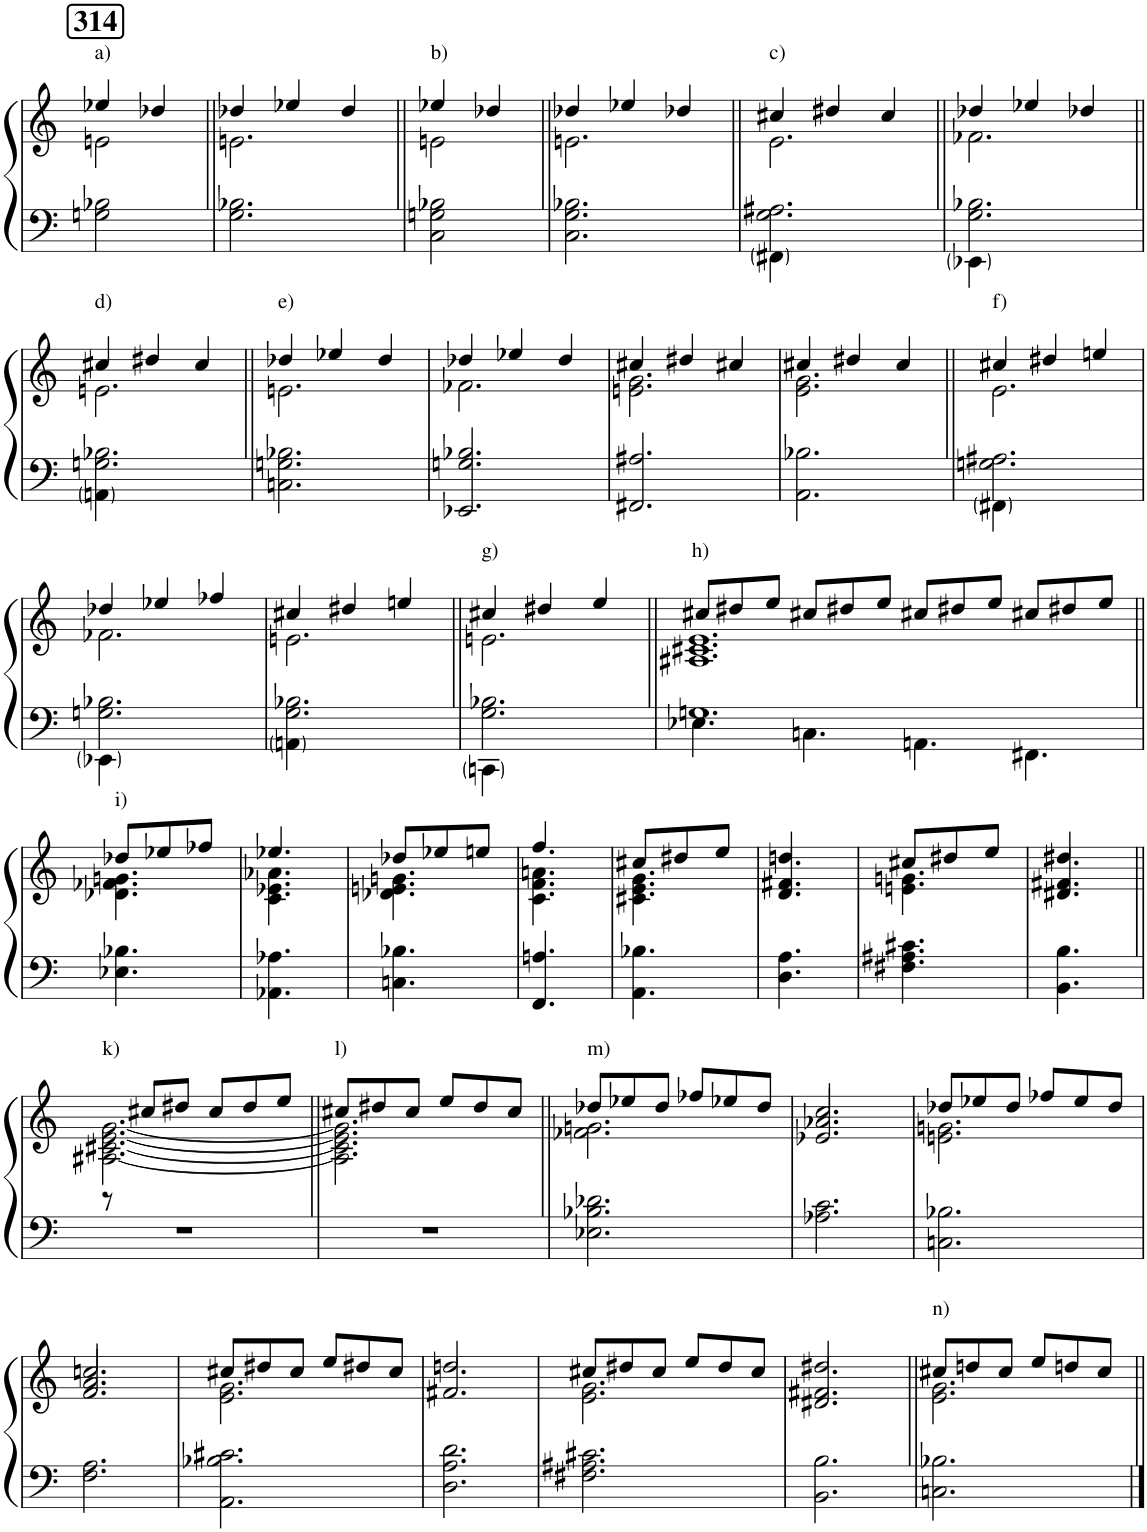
**kern	**kern
*part1	*part1
*staff2	*staff1
*I"Piano	*
*I'Pno.	*
*clefF4	*clefG2
*k[]	*k[]
*M2/4	*M2/4
!!LO:REH:place=s1:a:B:cj:fs=14:t=314
=1	=1
*	*^
!	!LO:TX:a:t=a)	!
2Gn\ 2B-X\	2en\	4ee-X/
.	.	4dd-X/
=2||	=2||	=2||
*M3/4	*M3/4	*
2.G\ 2.B-X\	2.en\	4dd-X/
.	.	4ee-X/
.	.	4dd-/
=3||	=3||	=3||
*M2/4	*M2/4	*
!	!LO:TX:a:t=b)	!
2C\ 2Gn\ 2B-X\	2en\	4ee-X/
.	.	4dd-X/
=4||	=4||	=4||
*M3/4	*M3/4	*
2.C\ 2.G\ 2.B-X\	2.en\	4dd-X/
.	.	4ee-X/
.	.	4dd-X/
=5||	=5||	=5||
*^	*	*
!	!	!LO:TX:a:t=c)	!
!	!LO:N:head=solid	!	!
2.G\ 2.A#X\	2.FF#X\	2.e\	4cc#X/
.	.	.	4dd#X/
.	.	.	4cc#/
=6||	=6||	=6||	=6||
!	!LO:N:head=solid	!	!
2.G\ 2.B-X\	2.EE-X\	2.f-X\	4dd-X/
.	.	.	4ee-X/
.	.	.	4dd-X/
!!LO:LB:g=z	!!
=7||	=7||	=7||	=7||
!	!	!LO:TX:a:t=d)	!
!	!LO:N:head=solid	!	!
2.Gn\ 2.B-X\	2.AAn\	2.en\	4cc#X/
.	.	.	4dd#X/
.	.	.	4cc#/
*v	*v	*	*
=8||	=8||	=8||
!	!LO:TX:a:t=e)	!
2.Cn\ 2.Gn\ 2.B-X\	2.en\	4dd-X/
.	.	4ee-X/
.	.	4dd-/
=9	=9	=9
2.EE-X/ 2.Gn/ 2.B-X/	2.f-X\	4dd-X/
.	.	4ee-X/
.	.	4dd-/
=10	=10	=10
2.FF#X/ 2.A#X/	2.en\ 2.g\	4cc#X/
.	.	4dd#X/
.	.	4cc#X/
=11	=11	=11
2.AA\ 2.B-X\	2.e\ 2.g\	4cc#X/
.	.	4dd#X/
.	.	4cc#/
=12||	=12||	=12||
*^	*	*
!	!	!LO:TX:a:t=f)	!
!	!LO:N:head=solid	!	!
2.Gn\ 2.A#X\	2.FF#X\	2.e\	4cc#X/
.	.	.	4dd#X/
.	.	.	4een/
!!LO:LB:g=z	!!
=13	=13	=13	=13
!	!LO:N:head=solid	!	!
2.Gn\ 2.B-X\	2.EE-X\	2.f-X\	4dd-X/
.	.	.	4ee-X/
.	.	.	4ff-X/
=14	=14	=14	=14
!	!LO:N:head=solid	!	!
2.G\ 2.B-X\	2.AAn\	2.en\	4cc#X/
.	.	.	4dd#X/
.	.	.	4een/
=15||	=15||	=15||	=15||
!	!	!LO:TX:a:t=g)	!
!	!LO:N:head=solid	!	!
2.G\ 2.B-X\	2.CCn\	2.en\	4cc#X/
.	.	.	4dd#X/
.	.	.	4ee/
=16||	=16||	=16||	=16||
*M12/8	*	*M12/8	*
!	!	!LO:TX:a:t=h)	!
1.Gn	4.E-X\	1.A#X 1.c#X 1.e	8cc#X/L
.	.	.	8dd#X/
.	.	.	8ee/J
.	4.Cn\	.	8cc#X/L
.	.	.	8dd#X/
.	.	.	8ee/J
.	4.AAn\	.	8cc#X/L
.	.	.	8dd#X/
.	.	.	8ee/J
.	4.FF#X\	.	8cc#X/L
.	.	.	8dd#X/
.	.	.	8ee/J
*v	*v	*	*
!!LO:LB:g=z	!!
=17||	=17||	=17||
*M3/8	*M3/8	*
!	!LO:TX:a:t=i)	!
4.E-X\ 4.B-X\	4.d-X\ 4.f-X\ 4.gn\	8dd-X/L
.	.	8ee-X/
.	.	8ff-X/J
=18	=18	=18
4.AA-X\ 4.A-X\	4.c\ 4.e-X\ 4.a-X\	4.ee-X/
=19	=19	=19
4.Cn\ 4.B-X\	4.d-X\ 4.en\ 4.gn\	8dd-X/L
.	.	8ee-X/
.	.	8een/J
=20	=20	=20
4.FF/ 4.An/	4.c\ 4.f\ 4.an\	4.ff/
=21	=21	=21
4.AA\ 4.B-X\	4.c#X\ 4.e\ 4.g\	8cc#X/L
.	.	8dd#X/
.	.	8ee/J
=22	=22	=22
4.D\ 4.A\	4.d/ 4.f#X/	4.ddn/
=23	=23	=23
4.F#X\ 4.A#X\ 4.c#X\	4.en\ 4.gn\	8cc#X/L
.	.	8dd#X/
.	.	8ee/J
=24	=24	=24
4.BB\ 4.B\	4.d#X/ 4.f#X/	4.dd#X/
!!LO:LB:g=z	!!
=25||	=25||	=25||
*M6/8	*M6/8	*
!	!LO:TX:a:t=k)	!
2.r	[2.A#X\ [2.c#X\ [2.e\ [2.g\	8r
.	.	8cc#X/L
.	.	8dd#X/J
.	.	8cc#/L
.	.	8dd#/
.	.	8ee/J
=26||	=26||	=26||
!	!LO:TX:a:t=l)	!
2.r	2.A#\] 2.c#\] 2.e\] 2.g\]	8cc#X/L
.	.	8dd#X/
.	.	8cc#/J
.	.	8ee/L
.	.	8dd#/
.	.	8cc#/J
=27||	=27||	=27||
!	!LO:TX:a:t=m)	!
2.E-X\ 2.B-X\ 2.d-X\	2.f-X\ 2.gn\	8dd-X/L
.	.	8ee-X/
.	.	8dd-/J
.	.	8ff-X/L
.	.	8ee-X/
.	.	8dd-/J
=28	=28	=28
2.A-X\ 2.c\	2.e-X/ 2.a-X/	2.cc/
=29	=29	=29
2.Cn\ 2.B-X\	2.en\ 2.gn\	8dd-X/L
.	.	8ee-X/
.	.	8dd-/J
.	.	8ff-X/L
.	.	8ee-/
.	.	8dd-/J
!!LO:LB:g=z	!!
=30	=30	=30
2.F\ 2.A\	2.f/ 2.a/	2.ccn/
=31	=31	=31
2.AA\ 2.B-X\ 2.c#X\	2.e\ 2.g\	8cc#X/L
.	.	8dd#X/
.	.	8cc#/J
.	.	8ee/L
.	.	8dd#X/
.	.	8cc#/J
=32	=32	=32
2.D\ 2.A\ 2.d\	2.f#X/	2.ddn/
=33	=33	=33
2.F#X\ 2.A#X\ 2.c#X\	2.e\ 2.g\	8cc#X/L
.	.	8dd#X/
.	.	8cc#/J
.	.	8ee/L
.	.	8dd#/
.	.	8cc#/J
=34	=34	=34
2.BB\ 2.B\	2.d#X/ 2.f#X/	2.dd#X/
=35||	=35||	=35||
!	!LO:TX:a:t=n)	!
2.Cn\ 2.B-X\	2.e\ 2.g\	8cc#X/L
.	.	8ddn/
.	.	8cc#/J
.	.	8ee/L
.	.	8ddn/
.	.	8cc#/J
*	*v	*v
=||	=||
*-	*-
